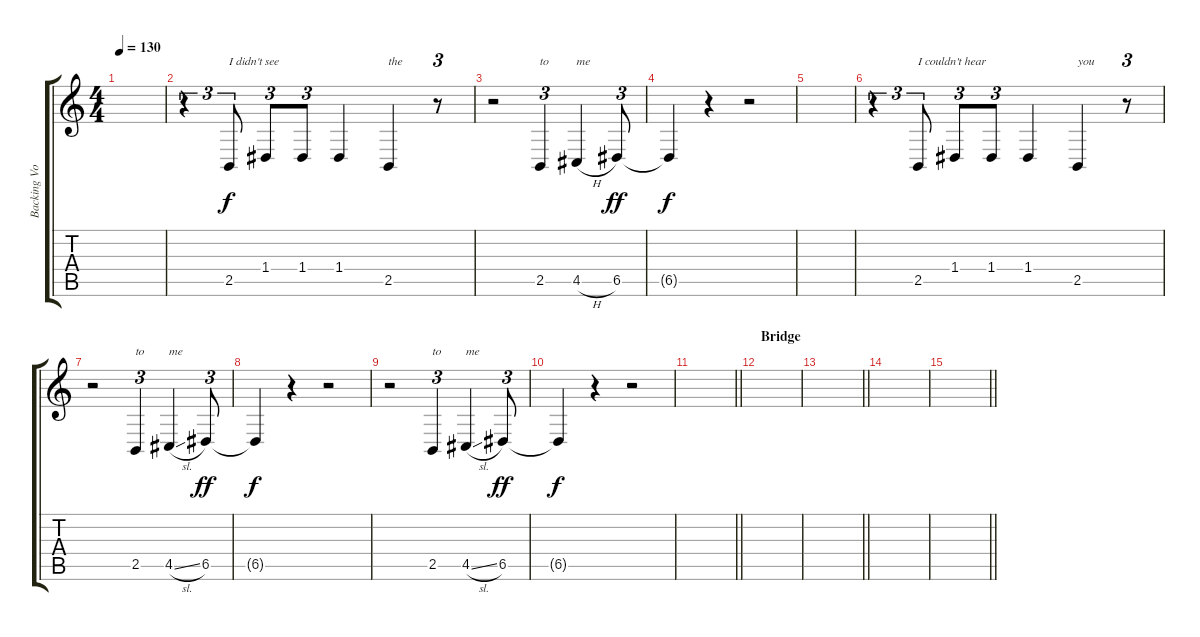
\track ("Backing Vocals (Erlend)" "Backing Vo") {instrument panflute}
\staff {score tabs}
\tuning (E4 B3 G3 D3 A2 E2) {hide}
\ts (4 4)
\tempo 130
\clef g2
\ks c
|
r.4{tu (3 2)} 2.5.8{tu (3 2) txt "I didn't see"} 1.4.8{tu (3 2)} 1.4.8{tu (3 2)} 1.4.4 2.5.4{txt "the"} r.8{tu (3 2)} |
r.2 2.5.4{tu (3 2) txt "to"} 4.5{h}.4{txt "me"} 6.5.8{tu (3 2) dy ff} |
6.5{t}.4{dy f} r.4 r.2 |
|
r.4{tu (3 2)} 2.5.8{tu (3 2) txt "I couldn't hear"} 1.4.8{tu (3 2)} 1.4.8{tu (3 2)} 1.4.4 2.5.4{txt "you"} r.8{tu (3 2)} |
r.2 2.5.4{tu (3 2) txt "to"} 4.5{sl}.4{txt "me"} 6.5.8{tu (3 2) dy ff} |
6.5{t}.4{dy f} r.4 r.2 |
r.2 2.5.4{tu (3 2) txt "to"} 4.5{sl}.4{txt "me"} 6.5.8{tu (3 2) dy ff} |
6.5{t}.4{dy f} r.4 r.2 |
\barLineRight lightlight
|
\section ("" "Bridge")
|
\barLineRight lightlight
|
|
\barLineRight lightlight
